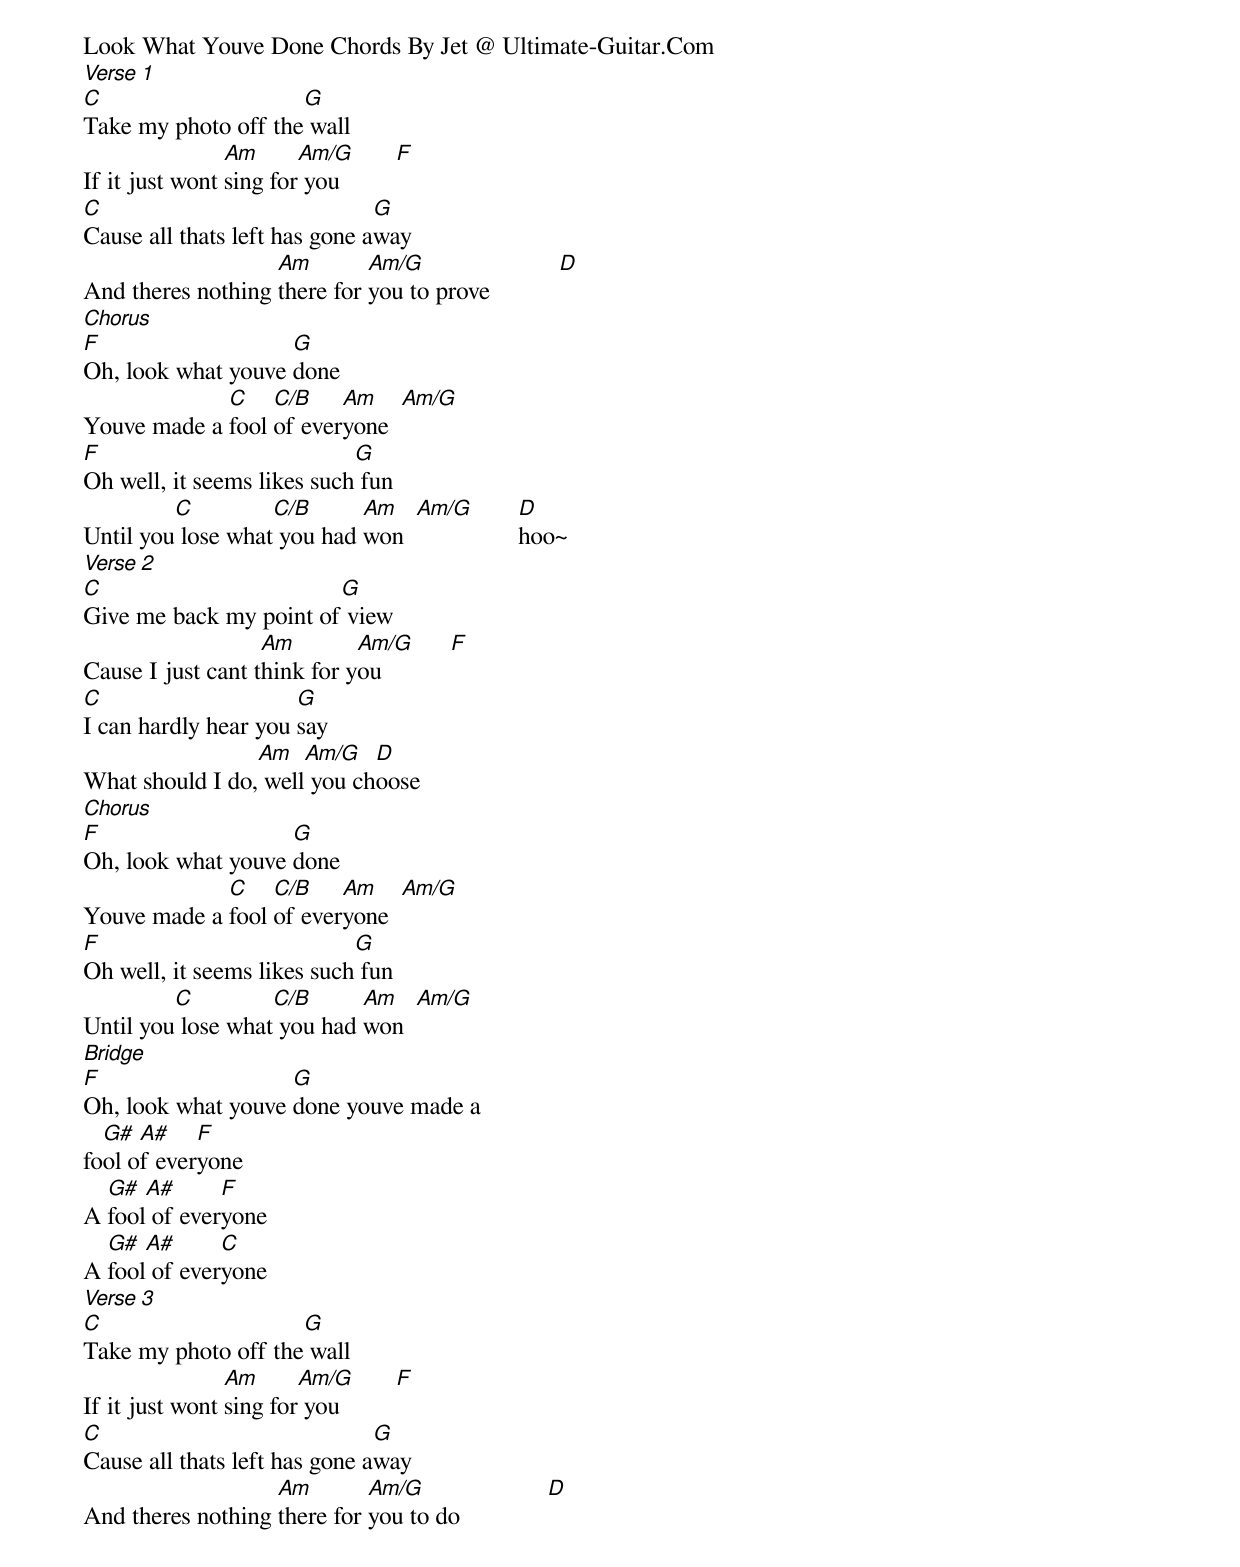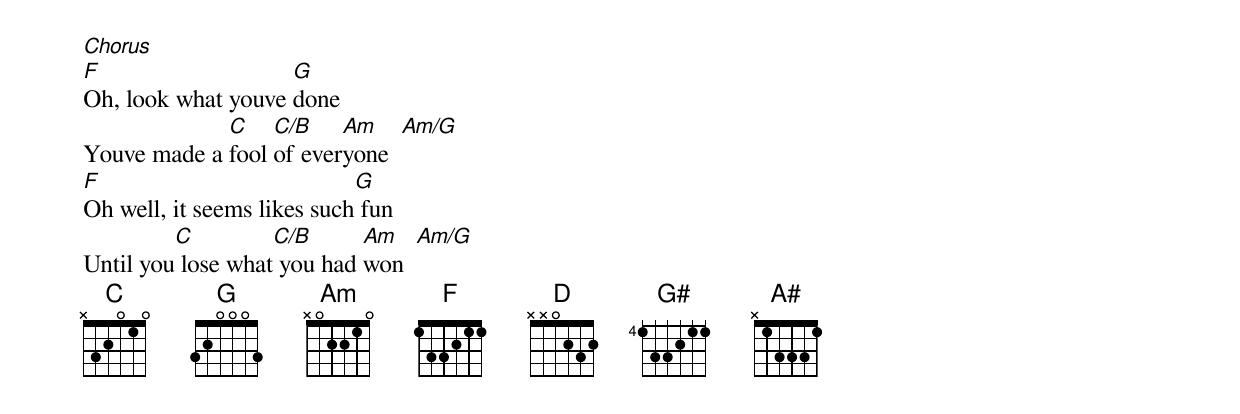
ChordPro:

Look What Youve Done Chords By Jet @ Ultimate-Guitar.Com
[Verse 1]
[C]Take my photo off the[G] wall
If it just wont [Am]sing for[Am/G] you         [F]
[C]Cause all thats left has gone a[G]way
And theres nothing [Am]there for [Am/G]you to prove           [D]
[Chorus]
[F]Oh, look what youve [G]done
Youve made a [C]fool [C/B]of ever[Am]yone  [Am/G]
[F]Oh well, it seems likes such[G] fun
Until you[C] lose what[C/B] you had [Am]won  [Am/G]       [D]hoo~
[Verse 2]
[C]Give me back my point of[G] view
Cause I just cant t[Am]hink for y[Am/G]ou           [F]
[C]I can hardly hear you [G]say
What should I do,[Am] well[Am/G] you ch[D]oose
[Chorus]
[F]Oh, look what youve [G]done
Youve made a [C]fool [C/B]of ever[Am]yone  [Am/G]
[F]Oh well, it seems likes such[G] fun
Until you[C] lose what[C/B] you had [Am]won  [Am/G]
[Bridge]
[F]Oh, look what youve [G]done youve made a
fo[G#]ol o[A#]f ever[F]yone
A [G#]fool[A#] of ever[F]yone
A [G#]fool[A#] of ever[C]yone
[Verse 3]
[C]Take my photo off the[G] wall
If it just wont [Am]sing for[Am/G] you         [F]
[C]Cause all thats left has gone a[G]way
And theres nothing [Am]there for [Am/G]you to do              [D]
[Chorus]
[F]Oh, look what youve [G]done
Youve made a [C]fool [C/B]of ever[Am]yone  [Am/G]
[F]Oh well, it seems likes such[G] fun
Until you[C] lose what[C/B] you had [Am]won  [Am/G]
